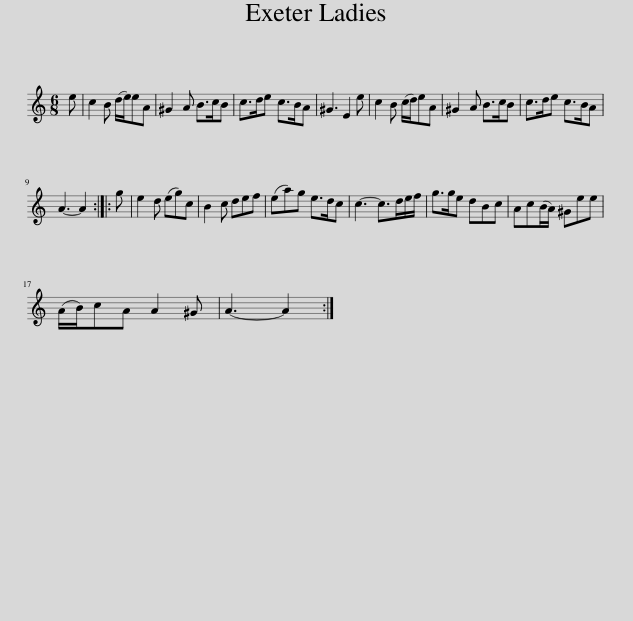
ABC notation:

X:1
L:1/8
M:6/8
I:linebreak $
K:C
V:1 treble
V:1
 e | c2 B (d/e/)eA | ^G2 A B>cB | c>de c>BA | ^G3 E2 e | %5
 c2 B (c/d/)eA | ^G2 A B>cB | c>de c>BA |$ A3- A2 :: g | %10
 e2 d (eg)c | B2 c def | (ea)g e>dc | c3- c>de/f/ | g>ge dBc | %15
 Ac(B/A/) ^Gee |$ (A/B/)cA A2 ^G | A3- A2 :| %18
